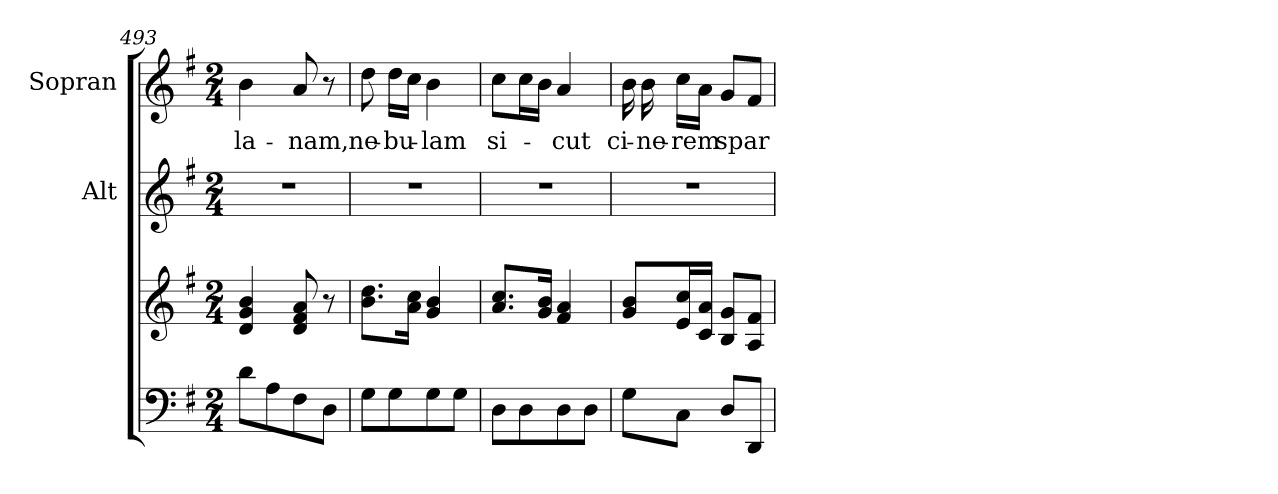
**kern	**kern	**kern	**kern	**text
*part3	*part3	*part2	*part1	*part1
*staff4	*staff3	*staff2	*staff1	*staff1
*	*	*I"Alt	*I"Sopran	*
*	*	*I'A.	*I'S.	*
!!LO:LB:g=z
*clefF4	*clefG2	*clefG2	*clefG2	*
*k[f#]	*k[f#]	*k[f#]	*k[f#]	*
*G:	*G:	*G:	*G:	*
*M2/4	*M2/4	*M2/4	*M2/4	*
=493	=493	=493	=493	=493
!	!	!	!	!LO:LY:b
8d\L	4d/ 4g/ 4b/	2r	4b\	la-
8A\	.	.	.	.
!	!	!	!	!LO:LY:b
8F#\	8d/ 8f#/ 8a/	.	8a/	-nam,
8D\J	8r	.	8r	.
=494	=494	=494	=494	=494
!	!	!	!	!LO:LY:b
8G\L	8.b\ 8.dd\L	2r	8dd\	ne-
!	!	!	!	!LO:LY:b
8G\	.	.	16dd\LL	-bu-
.	16a\ 16cc\Jk	.	16cc\JJ	.
!	!	!	!	!LO:LY:b
8G\	4g/ 4b/	.	4b\	-lam
8G\J	.	.	.	.
=495	=495	=495	=495	=495
!	!	!	!	!LO:LY:b
8D\L	8.a/ 8.cc/L	2r	8cc\L	si-
8D\	.	.	16cc\L	.
.	16g/ 16b/Jk	.	16b\JJ	.
!	!	!	!	!LO:LY:b
8D\	4f#/ 4a/	.	4a/	-cut
8D\J	.	.	.	.
=496	=496	=496	=496	=496
!	!	!	!	!LO:LY:b
8G\L	8g/ 8b/L	2r	16b\	ci-
!	!	!	!	!LO:LY:b
.	.	.	16b\	-ne-
!	!	!	!	!LO:LY:b
8C\J	16e/ 16cc/L	.	16cc\LL	-rem
.	16c/ 16a/JJ	.	16a\JJ	.
!	!	!	!	!LO:LY:b
8D/L	8B/ 8g/L	.	8g/L	spar-
8DD/J	8A/ 8f#/J	.	8f#/J	.
=	=	=	=	=
*-	*-	*-	*-	*-
